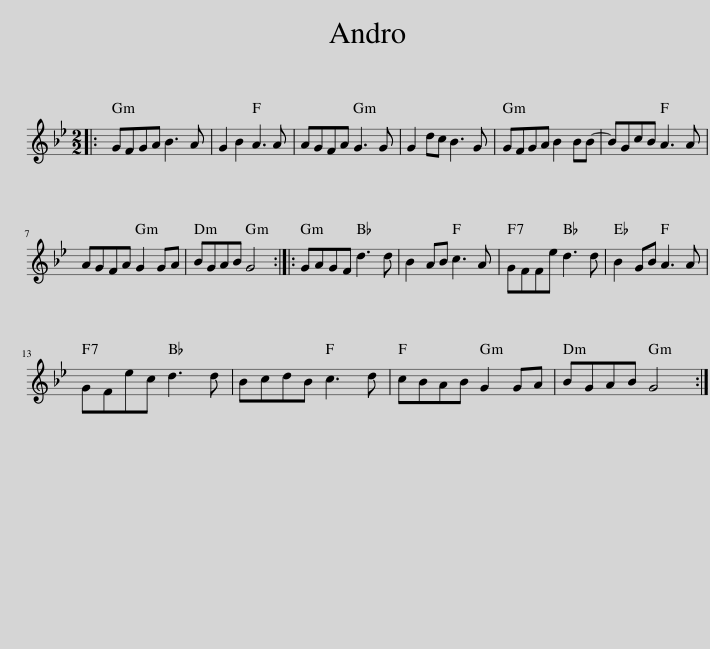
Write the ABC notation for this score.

X:1
L:1/8
M:2/2
I:linebreak $
K:Gmin
V:1 treble
V:1
|: GFGA B3 A | G2 B2 A3 A | AGFA G3 G | G2 dc B3 G | GFGA B2 BB- | %5
 BGcB A3 A |$ AGFA G2 GA | BGAB G4 :: GAGF d3 d | B2 AB c3 A | %10
 GFFe d3 d | B2 GB A3 A |$ GFec d3 d | BcdB c3 d | cBAB G2 GA | %15
 BGAB G4 :| %16
